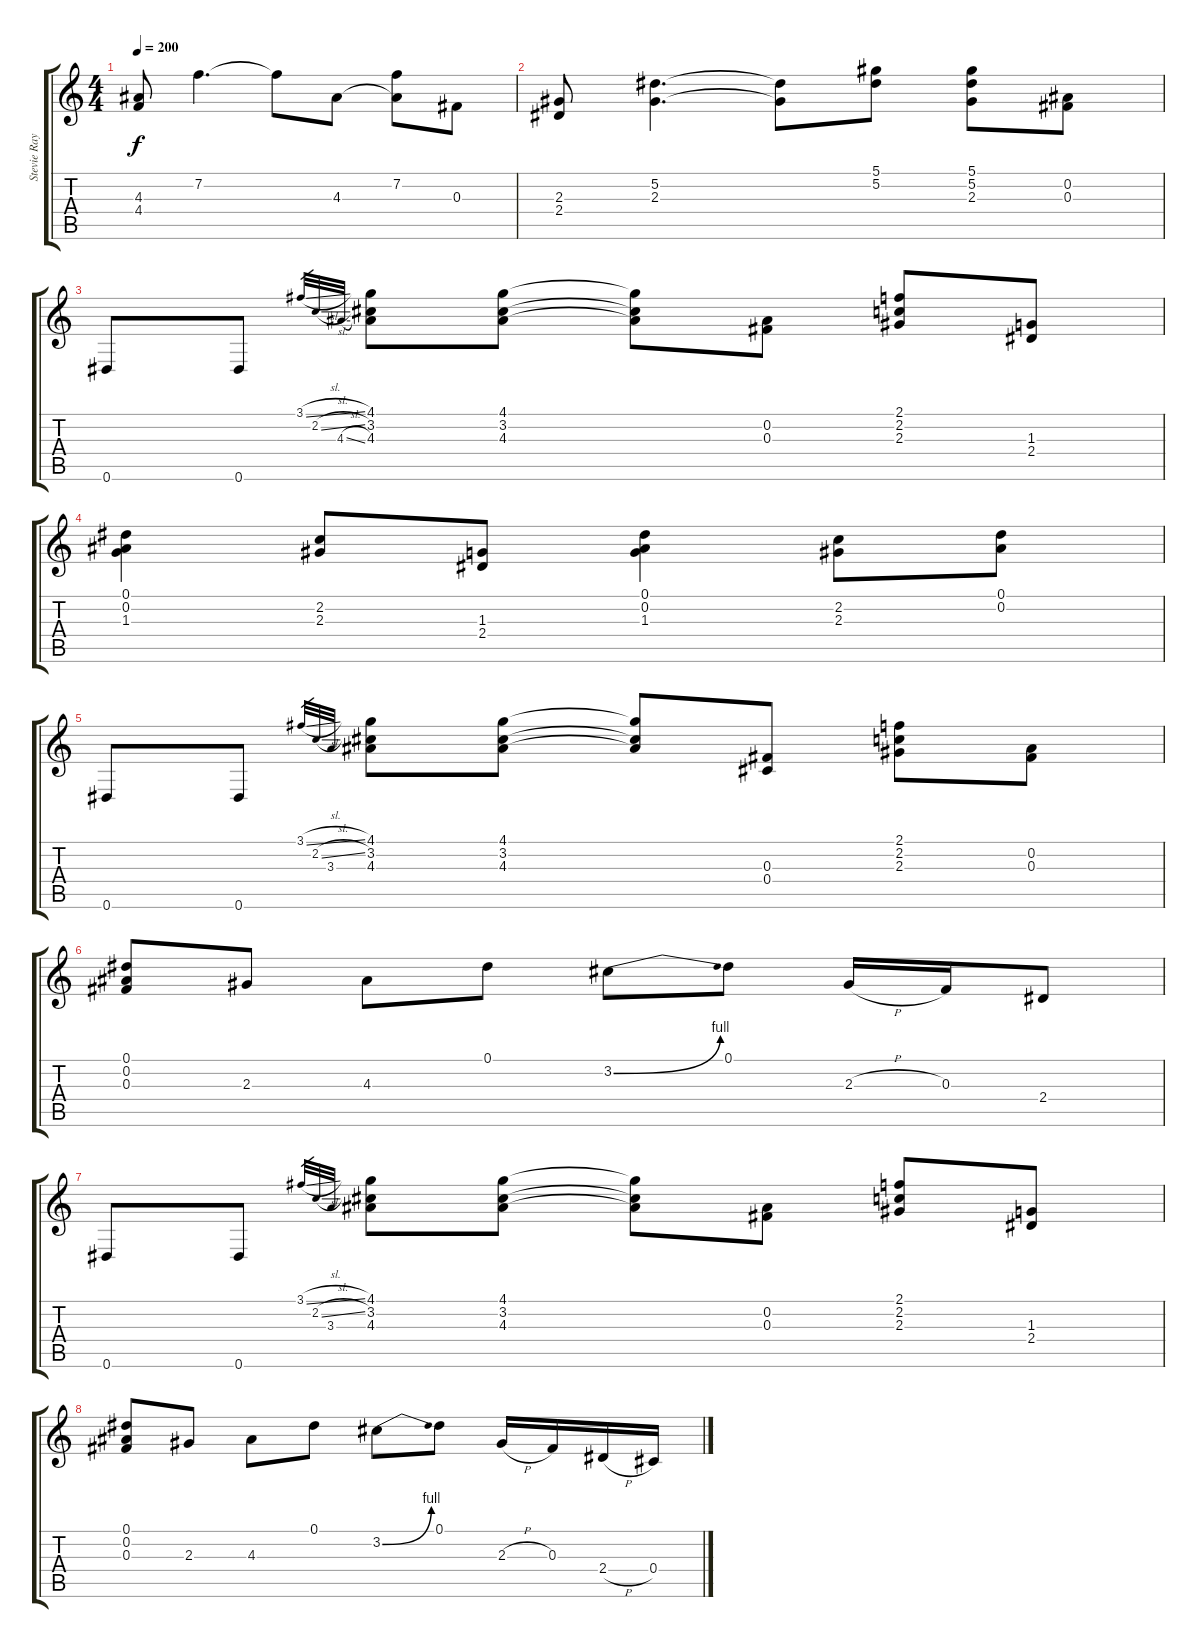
\track ("Stevie Ray Vaughan" "Stevie Ray") {instrument overdrivenguitar}
\staff {score tabs}
\tuning (Eb4 Bb3 Gb3 Db3 Ab2 Eb2) {hide}
\ts (4 4)
\tempo 200
\clef g2
\ks c
(4.3 4.4).8{dy f} 7.2.4{d} 7.2{t}.8 4.3.8 (7.2 4.3{t}).8 0.3.8 |
(2.3 2.4).8 (5.2 2.3).4{d} (5.2{t} 2.3{t}).8 (5.1 5.2).8 (5.1 5.2 2.3).8 (0.2 0.3).8 |
0.6.8 0.6.8 3.1{sl}.32{gr} 2.2{sl}.32{gr} 4.3{sl}.32{gr} (4.1 3.2 4.3).8 (4.1 3.2 4.3).8 (4.1{t} 3.2{t} 4.3{t}).8 (0.2 0.3).8 (2.1 2.2 2.3).8 (1.3 2.4).8 |
(0.1 0.2 1.3).4 (2.2 2.3).8 (1.3 2.4).8 (0.1 0.2 1.3).4 (2.2 2.3).8 (0.1 0.2).8 |
0.6.8 0.6.8 3.1{sl}.32{gr} 2.2{sl}.32{gr} 3.3.32{gr} (4.1 3.2 4.3).8 (4.1 3.2 4.3).8 (4.1{t} 3.2{t} 4.3{t}).8 (0.3 0.4).8 (2.1 2.2 2.3).8 (0.2 0.3).8 |
(0.1 0.2 0.3).8 2.3.8 4.3.8 0.1.8 3.2{be (bend 0 0 60 4)}.8 0.1.8 2.3{h}.16 0.3.16 2.4.8 |
0.6.8 0.6.8 3.1{sl}.32{gr} 2.2{sl}.32{gr} 3.3.32{gr} (4.1 3.2 4.3).8 (4.1 3.2 4.3).8 (4.1{t} 3.2{t} 4.3{t}).8 (0.2 0.3).8 (2.1 2.2 2.3).8 (1.3 2.4).8 |
(0.1 0.2 0.3).8 2.3.8 4.3.8 0.1.8 3.2{be (bend 0 0 60 4)}.8 0.1.8 2.3{h}.16 0.3.16 2.4{h}.16 0.4.16
